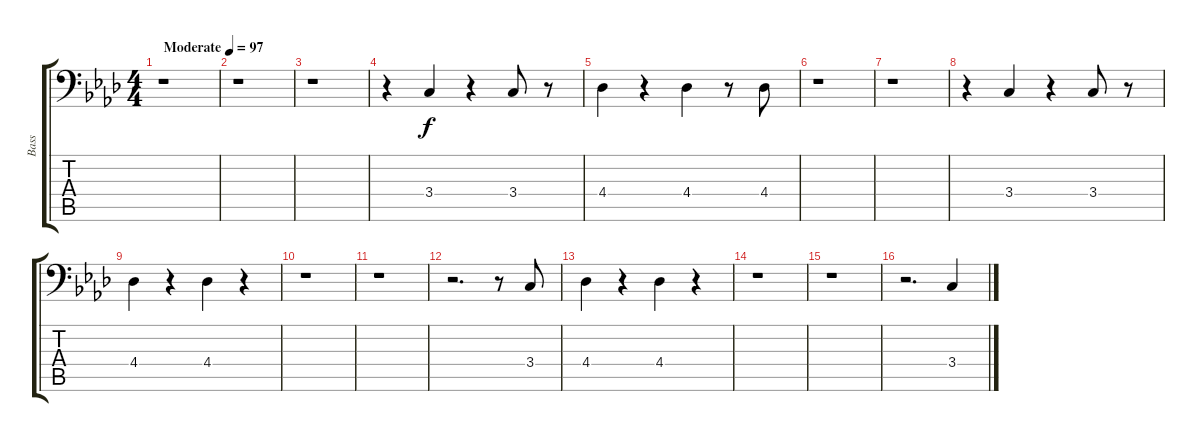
\track ("Bass" "Bass") {instrument electricbassfinger}
\staff {score tabs}
\tuning (C3 G2 D2 A1 E1 B0) {hide}
\ts (4 4)
\tempo (97 "Moderate")
\clef f4
\ks ab
r.1{dy f instrument electricbassfinger} |
r.1 |
r.1 |
r.4 3.4.4 r.4 3.4.8 r.8 |
4.4.4 r.4 4.4.4 r.8 4.4.8 |
r.1 |
r.1 |
r.4 3.4.4 r.4 3.4.8 r.8 |
4.4.4 r.4 4.4.4 r.4 |
r.1 |
r.1 |
r.2{d} r.8 3.4.8 |
4.4.4 r.4 4.4.4 r.4 |
r.1 |
r.1 |
r.2{d} 3.4.4
